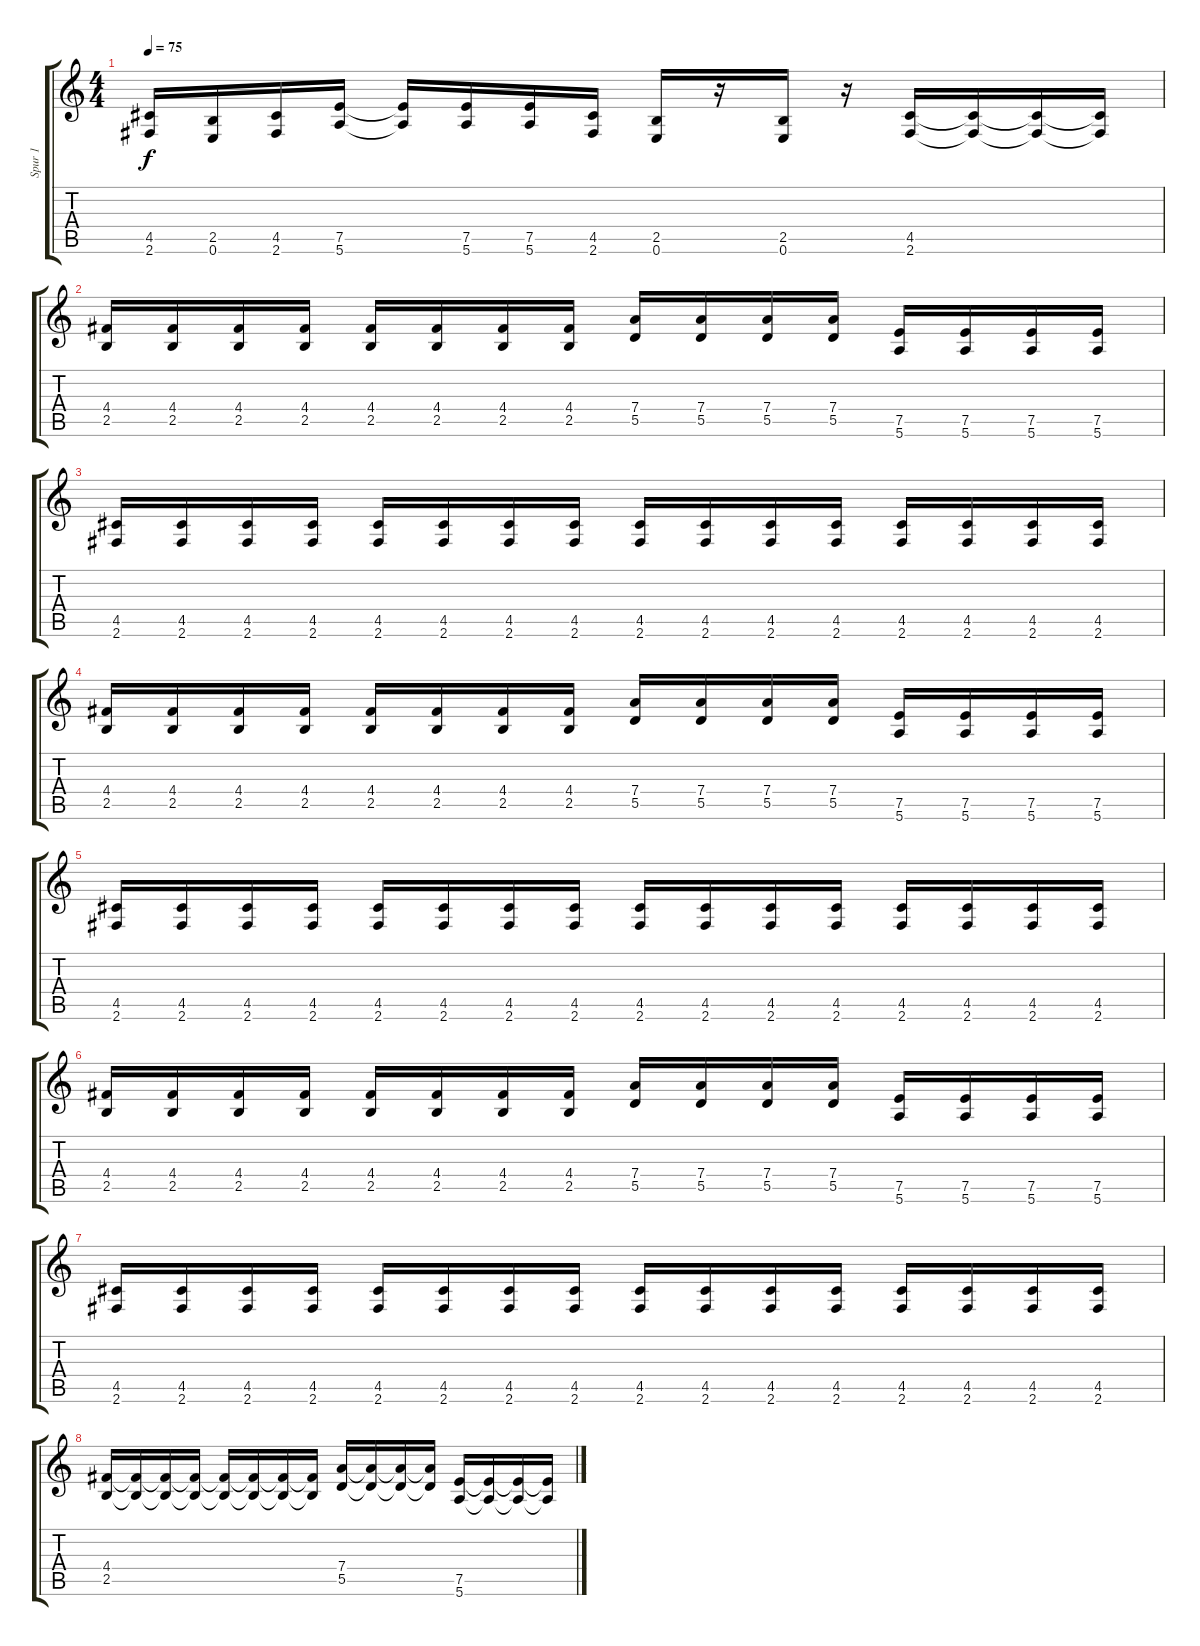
\track ("Spur 1" "Spur 1") {instrument distortionguitar}
\staff {score tabs}
\tuning (E4 B3 G3 D3 A2 E2) {hide}
\ts (4 4)
\tempo 75
\clef g2
\ks c
(4.5 2.6).16{dy f} (2.5 0.6).16 (4.5 2.6).16 (7.5 5.6).16 (7.5{t} 5.6{t}).16 (7.5 5.6).16 (7.5 5.6).16 (4.5 2.6).16 (2.5 0.6).16 r.16 (2.5 0.6).16 r.16 (4.5 2.6).16 (4.5{t} 2.6{t}).16 (4.5{t} 2.6{t}).16 (4.5{t} 2.6{t}).16 |
(4.4 2.5).16 (4.4 2.5).16 (4.4 2.5).16 (4.4 2.5).16 (4.4 2.5).16 (4.4 2.5).16 (4.4 2.5).16 (4.4 2.5).16 (7.4 5.5).16 (7.4 5.5).16 (7.4 5.5).16 (7.4 5.5).16 (7.5 5.6).16 (7.5 5.6).16 (7.5 5.6).16 (7.5 5.6).16 |
(4.5 2.6).16 (4.5 2.6).16 (4.5 2.6).16 (4.5 2.6).16 (4.5 2.6).16 (4.5 2.6).16 (4.5 2.6).16 (4.5 2.6).16 (4.5 2.6).16 (4.5 2.6).16 (4.5 2.6).16 (4.5 2.6).16 (4.5 2.6).16 (4.5 2.6).16 (4.5 2.6).16 (4.5 2.6).16 |
(4.4 2.5).16 (4.4 2.5).16 (4.4 2.5).16 (4.4 2.5).16 (4.4 2.5).16 (4.4 2.5).16 (4.4 2.5).16 (4.4 2.5).16 (7.4 5.5).16 (7.4 5.5).16 (7.4 5.5).16 (7.4 5.5).16 (7.5 5.6).16 (7.5 5.6).16 (7.5 5.6).16 (7.5 5.6).16 |
(4.5 2.6).16 (4.5 2.6).16 (4.5 2.6).16 (4.5 2.6).16 (4.5 2.6).16 (4.5 2.6).16 (4.5 2.6).16 (4.5 2.6).16 (4.5 2.6).16 (4.5 2.6).16 (4.5 2.6).16 (4.5 2.6).16 (4.5 2.6).16 (4.5 2.6).16 (4.5 2.6).16 (4.5 2.6).16 |
(4.4 2.5).16 (4.4 2.5).16 (4.4 2.5).16 (4.4 2.5).16 (4.4 2.5).16 (4.4 2.5).16 (4.4 2.5).16 (4.4 2.5).16 (7.4 5.5).16 (7.4 5.5).16 (7.4 5.5).16 (7.4 5.5).16 (7.5 5.6).16 (7.5 5.6).16 (7.5 5.6).16 (7.5 5.6).16 |
(4.5 2.6).16 (4.5 2.6).16 (4.5 2.6).16 (4.5 2.6).16 (4.5 2.6).16 (4.5 2.6).16 (4.5 2.6).16 (4.5 2.6).16 (4.5 2.6).16 (4.5 2.6).16 (4.5 2.6).16 (4.5 2.6).16 (4.5 2.6).16 (4.5 2.6).16 (4.5 2.6).16 (4.5 2.6).16 |
(4.4 2.5).16 (4.4{t} 2.5{t}).16 (4.4{t} 2.5{t}).16 (4.4{t} 2.5{t}).16 (4.4{t} 2.5{t}).16 (4.4{t} 2.5{t}).16 (4.4{t} 2.5{t}).16 (4.4{t} 2.5{t}).16 (7.4 5.5).16 (7.4{t} 5.5{t}).16 (7.4{t} 5.5{t}).16 (7.4{t} 5.5{t}).16 (7.5 5.6).16 (7.5{t} 5.6{t}).16 (7.5{t} 5.6{t}).16 (7.5{t} 5.6{t}).16
